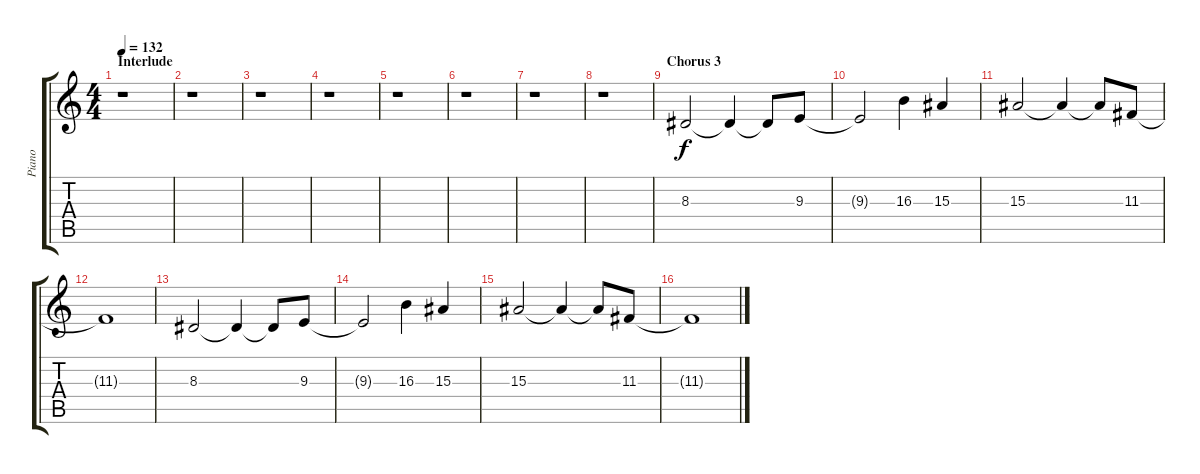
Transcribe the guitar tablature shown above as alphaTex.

\track ("Piano" "Piano") {instrument acousticgrandpiano}
\staff {score tabs}
\tuning (E4 B3 G3 D3 A2 E2) {hide}
\ts (4 4)
\section ("" "Interlude")
\tempo 132
\clef g2
\ks c
r.1{dy f} |
r.1 |
r.1 |
r.1 |
r.1 |
r.1 |
r.1 |
r.1 |
\section ("" "Chorus 3")
8.3.2 8.3{t}.4 8.3{t}.8 9.3.8 |
9.3{t}.2 16.3.4 15.3.4 |
15.3.2 15.3{t}.4 15.3{t}.8 11.3.8 |
11.3{t}.1 |
8.3.2 8.3{t}.4 8.3{t}.8 9.3.8 |
9.3{t}.2 16.3.4 15.3.4 |
15.3.2 15.3{t}.4 15.3{t}.8 11.3.8 |
11.3{t}.1
